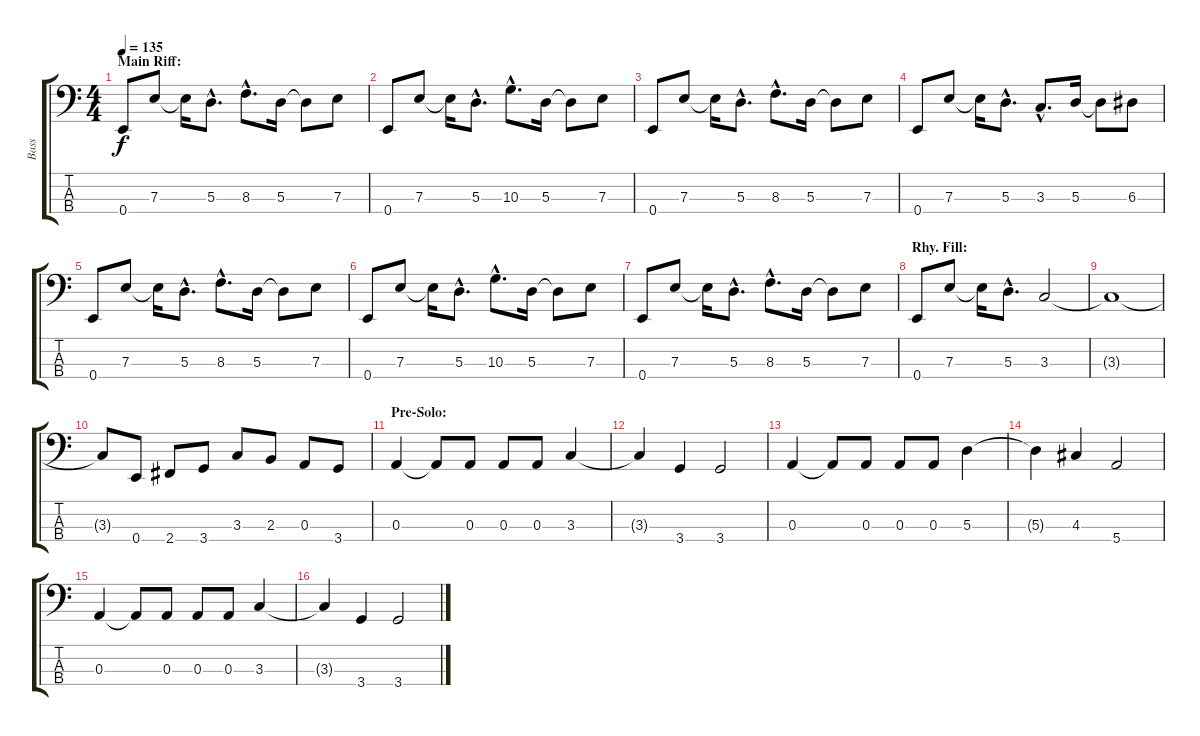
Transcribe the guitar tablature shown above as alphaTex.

\track ("Bass" "Bass") {instrument electricbasspick}
\staff {score tabs}
\tuning (G2 D2 A1 E1) {hide}
\ts (4 4)
\section ("" "Main Riff:")
\tempo 135
\clef f4
\ks c
0.4.8{dy f} 7.3.8 7.3{t}.16 5.3{hac}.8{d} 8.3{hac}.8{d} 5.3.16 5.3{t}.8 7.3.8 |
0.4.8 7.3.8 7.3{t}.16 5.3{hac}.8{d} 10.3{hac}.8{d} 5.3.16 5.3{t}.8 7.3.8 |
0.4.8 7.3.8 7.3{t}.16 5.3{hac}.8{d} 8.3{hac}.8{d} 5.3.16 5.3{t}.8 7.3.8 |
0.4.8 7.3.8 7.3{t}.16 5.3{hac}.8{d} 3.3{hac}.8{d} 5.3.16 5.3{t}.8 6.3.8 |
0.4.8 7.3.8 7.3{t}.16 5.3{hac}.8{d} 8.3{hac}.8{d} 5.3.16 5.3{t}.8 7.3.8 |
0.4.8 7.3.8 7.3{t}.16 5.3{hac}.8{d} 10.3{hac}.8{d} 5.3.16 5.3{t}.8 7.3.8 |
0.4.8 7.3.8 7.3{t}.16 5.3{hac}.8{d} 8.3{hac}.8{d} 5.3.16 5.3{t}.8 7.3.8 |
\section ("" "Rhy. Fill:")
0.4.8 7.3.8 7.3{t}.16 5.3{hac}.8{d} 3.3.2 |
3.3{t}.1 |
3.3{t}.8 0.4.8 2.4.8 3.4.8 3.3.8 2.3.8 0.3.8 3.4.8 |
\section ("" "Pre-Solo:")
0.3.4 0.3{t}.8 0.3.8 0.3.8 0.3.8 3.3.4 |
3.3{t}.4 3.4.4 3.4.2 |
0.3.4 0.3{t}.8 0.3.8 0.3.8 0.3.8 5.3.4 |
5.3{t}.4 4.3.4 5.4.2 |
0.3.4 0.3{t}.8 0.3.8 0.3.8 0.3.8 3.3.4 |
3.3{t}.4 3.4.4 3.4.2
